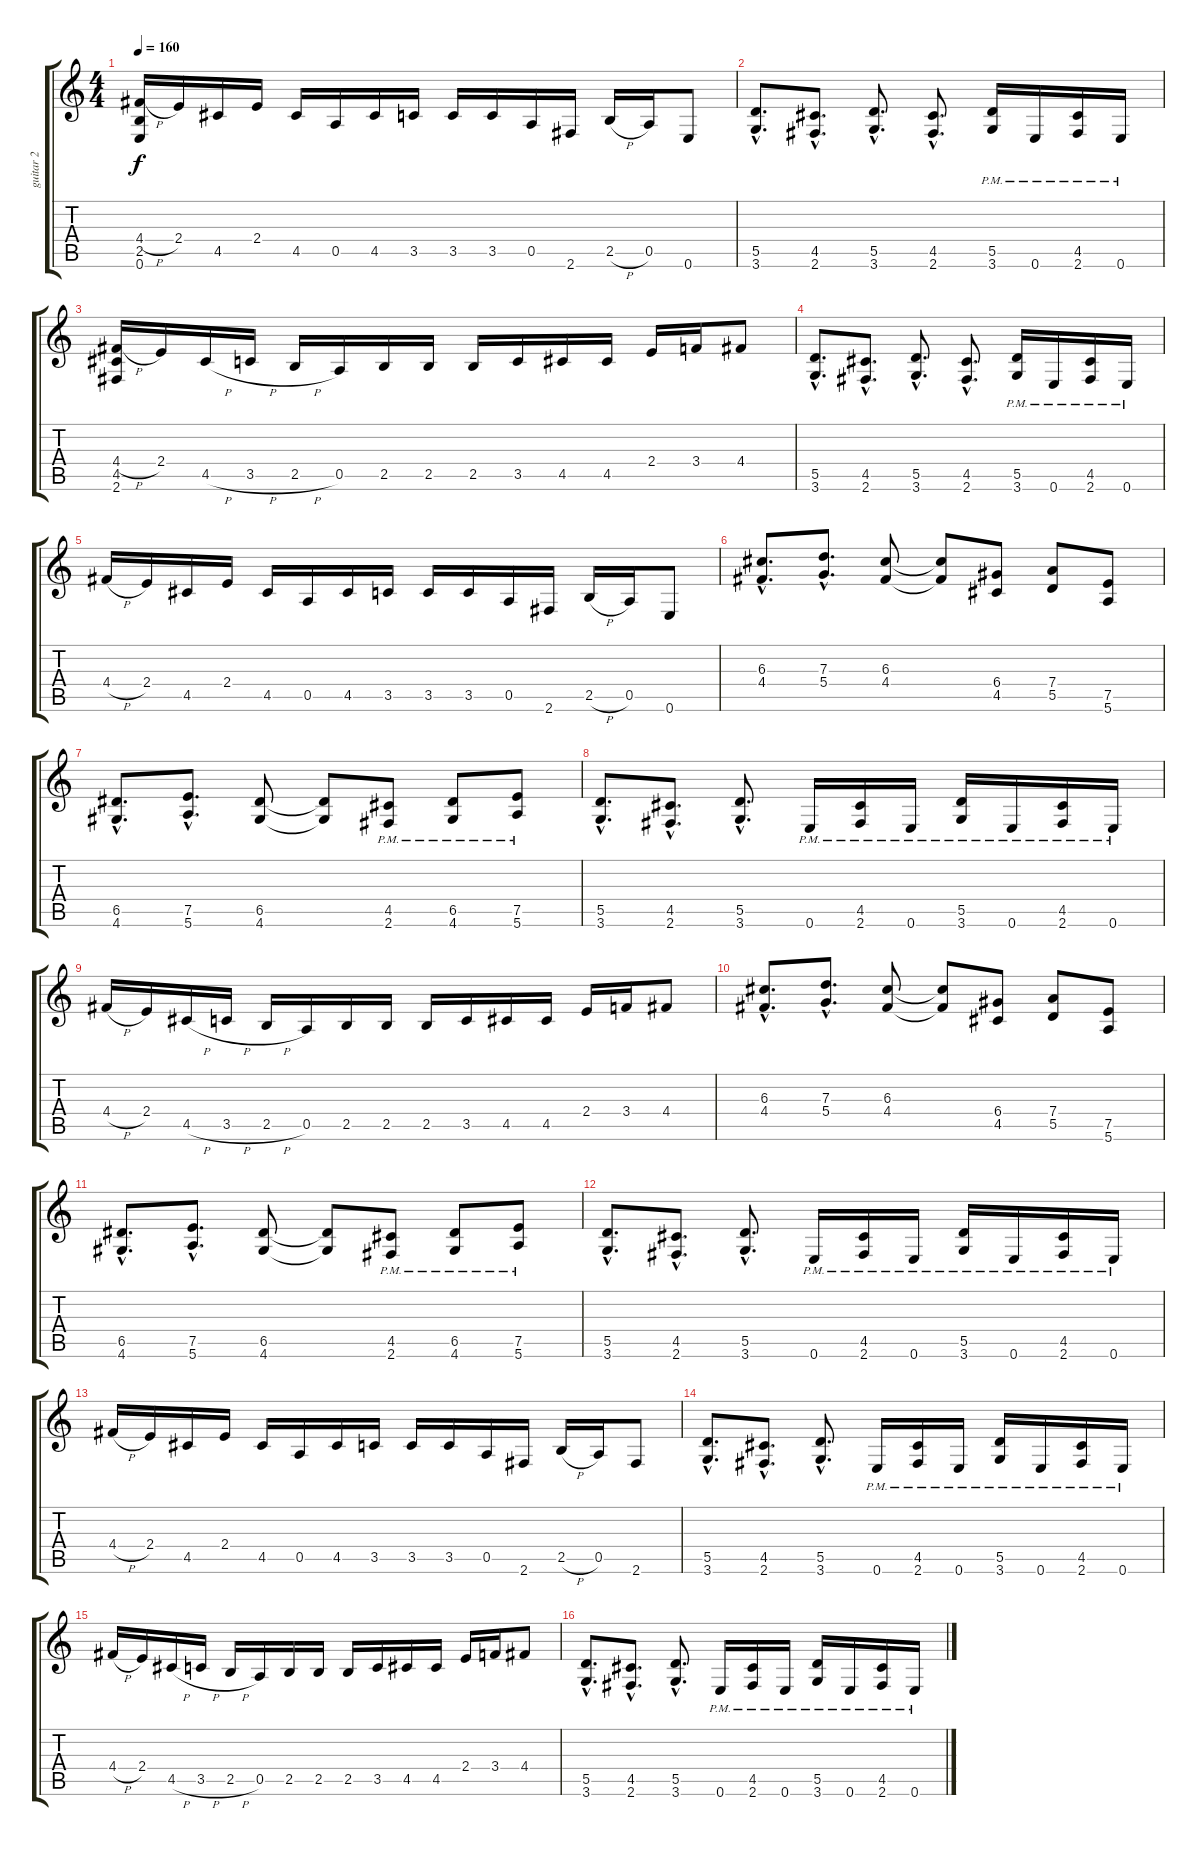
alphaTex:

\track ("guitar 2" "guitar 2") {instrument distortionguitar}
\staff {score tabs}
\tuning (E4 B3 G3 D3 A2 E2) {hide}
\ts (4 4)
\tempo 160
\clef g2
\ks c
(4.4{h} 2.5 0.6).16{dy f} 2.4.16 4.5.16 2.4.16 4.5.16 0.5.16 4.5.16 3.5.16 3.5.16 3.5.16 0.5.16 2.6.16 2.5{h}.16 0.5.16 0.6.8 |
(5.5{hac} 3.6{hac}).8{d} (4.5{hac} 2.6{hac}).8{d} (5.5{hac} 3.6{hac}).8{d} (4.5{hac} 2.6{hac}).8{d} (5.5{pm} 3.6).16 0.6{pm}.16 (4.5{pm} 2.6).16 0.6{pm}.16 |
(4.4{h} 4.5 2.6).16 2.4.16 4.5{h}.16 3.5{h}.16 2.5{h}.16 0.5.16 2.5.16 2.5.16 2.5.16 3.5.16 4.5.16 4.5.16 2.4.16 3.4.16 4.4.8 |
(5.5{hac} 3.6{hac}).8{d} (4.5{hac} 2.6{hac}).8{d} (5.5{hac} 3.6{hac}).8{d} (4.5{hac} 2.6{hac}).8{d} (5.5{pm} 3.6).16 0.6{pm}.16 (4.5{pm} 2.6).16 0.6{pm}.16 |
4.4{h}.16 2.4.16 4.5.16 2.4.16 4.5.16 0.5.16 4.5.16 3.5.16 3.5.16 3.5.16 0.5.16 2.6.16 2.5{h}.16 0.5.16 0.6.8 |
(6.3{hac} 4.4{hac}).8{d} (7.3{hac} 5.4{hac}).8{d} (6.3 4.4).8 (6.3{t} 4.4{t}).8 (6.4 4.5).8 (7.4 5.5).8 (7.5 5.6).8 |
(6.5{hac} 4.6{hac}).8{d} (7.5{hac} 5.6{hac}).8{d} (6.5 4.6).8 (6.5{t} 4.6{t}).8 (4.5{pm} 2.6).8 (6.5{pm} 4.6).8 (7.5{pm} 5.6).8 |
(5.5{hac} 3.6{hac}).8{d} (4.5{hac} 2.6{hac}).8{d} (5.5{hac} 3.6{hac}).8{d} 0.6{pm}.16 (4.5 2.6{pm}).16 0.6{pm}.16 (5.5 3.6{pm}).16 0.6{pm}.16 (4.5 2.6{pm}).16 0.6{pm}.16 |
4.4{h}.16 2.4.16 4.5{h}.16 3.5{h}.16 2.5{h}.16 0.5.16 2.5.16 2.5.16 2.5.16 3.5.16 4.5.16 4.5.16 2.4.16 3.4.16 4.4.8 |
(6.3{hac} 4.4{hac}).8{d} (7.3{hac} 5.4{hac}).8{d} (6.3 4.4).8 (6.3{t} 4.4{t}).8 (6.4 4.5).8 (7.4 5.5).8 (7.5 5.6).8 |
(6.5{hac} 4.6{hac}).8{d} (7.5{hac} 5.6{hac}).8{d} (6.5 4.6).8 (6.5{t} 4.6{t}).8 (4.5{pm} 2.6).8 (6.5{pm} 4.6).8 (7.5{pm} 5.6).8 |
(5.5{hac} 3.6{hac}).8{d} (4.5{hac} 2.6{hac}).8{d} (5.5{hac} 3.6{hac}).8{d} 0.6{pm}.16 (4.5 2.6{pm}).16 0.6{pm}.16 (5.5 3.6{pm}).16 0.6{pm}.16 (4.5 2.6{pm}).16 0.6{pm}.16 |
4.4{h}.16 2.4.16 4.5.16 2.4.16 4.5.16 0.5.16 4.5.16 3.5.16 3.5.16 3.5.16 0.5.16 2.6.16 2.5{h}.16 0.5.16 2.6.8 |
(5.5{hac} 3.6{hac}).8{d} (4.5{hac} 2.6{hac}).8{d} (5.5{hac} 3.6{hac}).8{d} 0.6{pm}.16 (4.5 2.6{pm}).16 0.6{pm}.16 (5.5 3.6{pm}).16 0.6{pm}.16 (4.5 2.6{pm}).16 0.6{pm}.16 |
4.4{h}.16 2.4.16 4.5{h}.16 3.5{h}.16 2.5{h}.16 0.5.16 2.5.16 2.5.16 2.5.16 3.5.16 4.5.16 4.5.16 2.4.16 3.4.16 4.4.8 |
(5.5{hac} 3.6{hac}).8{d} (4.5{hac} 2.6{hac}).8{d} (5.5{hac} 3.6{hac}).8{d} 0.6{pm}.16 (4.5 2.6{pm}).16 0.6{pm}.16 (5.5 3.6{pm}).16 0.6{pm}.16 (4.5 2.6{pm}).16 0.6{pm}.16
